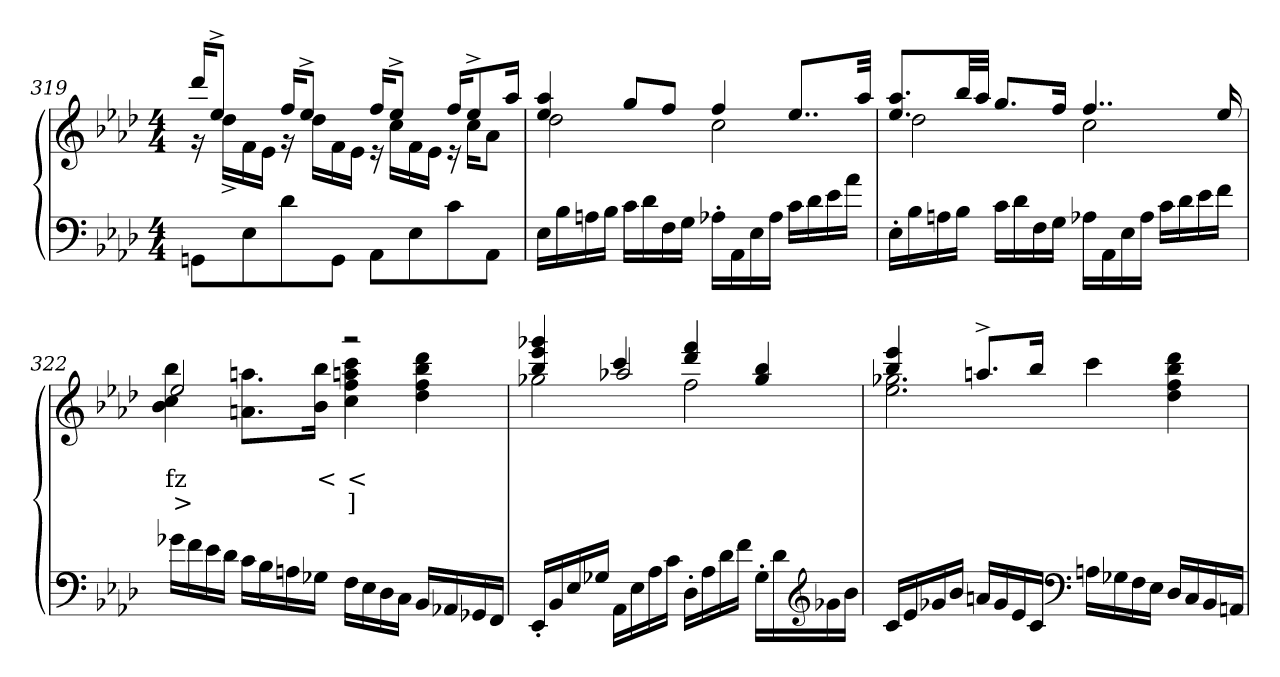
**kern	**kern	**text	**text	**text
*part2	*part1	*part1	*part1	*part1
*staff2	*staff1	*staff1	*staff1	*staff1
*clefF4	*clefG2	*	*	*
*k[b-e-a-d-]	*k[b-e-a-d-]	*	*	*
*M4/4	*M4/4	*	*	*
=319	=319	=319	=319	=319
*	*^	*	*	*
8GGnL	16ddd-KL	16r	.	.	.
.	8ee-^>J	16dd-^>LL	.	.	.
8E-	.	16f	.	.	.
.	16ryy	16e-JJ	.	.	.
8d-	16ffKL	16r	.	.	.
.	8ee-^>J	16dd-LL	.	.	.
8GGJ	.	16f	.	.	.
.	16ryy	16e-JJ	.	.	.
8AA-L	16ffKL	16r	.	.	.
.	8ee-^>J	16ccLL	.	.	.
8E-	.	16f	.	.	.
.	16ryy	16e-JJ	.	.	.
8c	16ffKL	16r	.	.	.
.	8ee-^>	16ccKL	.	.	.
8AA-J	.	8a-J	.	.	.
.	16aa-Jk	.	.	.	.
=320	=320	=320	=320	=320	=320
16E-LL	4aa- 4ee-	2dd-	.	.	.
16B-	.	.	.	.	.
16An	.	.	.	.	.
16B-JJ	.	.	.	.	.
16cLL	8ggL	.	.	.	.
16d-	.	.	.	.	.
16F	8ffJ	.	.	.	.
16GJJ	.	.	.	.	.
16A-X'>LL	4ff	2cc	.	.	.
16AA-	.	.	.	.	.
16E-	.	.	.	.	.
16A-JJ	.	.	.	.	.
16cLL	8..ee-L	.	.	.	.
16d-	.	.	.	.	.
16e-	.	.	.	.	.
16a-JJ	.	.	.	.	.
.	32aa-Jkk	.	.	.	.
=321	=321	=321	=321	=321	=321
16E-'>LL	8.aa- 8.ee-L	2dd-\	.	.	.
16B-	.	.	.	.	.
16An	.	.	.	.	.
16B-JJ	32bb-LL	.	.	.	.
.	32aa-JJJ	.	.	.	.
16cLL	8.ggL	.	.	.	.
16d-	.	.	.	.	.
16F	.	.	.	.	.
16GJJ	16ffJk	.	.	.	.
16A-XLL	4..ff	2cc\	.	.	.
16AA-	.	.	.	.	.
16E-	.	.	.	.	.
16A-JJ	.	.	.	.	.
16cLL	.	.	.	.	.
16d-	.	.	.	.	.
16e-	.	.	.	.	.
16fJJ	16ee-	.	.	.	.
=322	=322	=322	=322	=322	=322
16g-XLL	2ee-	4bb- 4cc 4b-	.	fz	>
16f	.	.	.	.	.
16e-	.	.	.	.	.
16d-JJ	.	.	.	.	.
16cLL	.	8.aan 8.anL	.	.	.
16B-	.	.	.	.	.
16An	.	.	.	.	.
16G-JJ	.	16bb- 16b-Jk	.	<	.
16FLL	2r	4ccc 4aan 4ff 4cc	.	<	]
16E-	.	.	.	.	.
16D-	.	.	.	.	.
16CJJ	.	.	.	.	.
16BB-LL	.	4ddd- 4bb- 4ff 4dd-	.	.	.
16AA-X	.	.	.	.	.
16GG-	.	.	.	.	.
16FFJJ	.	.	.	.	.
=323	=323	=323	=323	=323	=323
*	*	*^	*	*	*
16EE-'>LL	4ggg-X 4eee- 4bb-	2gg-	4ryy	.	.	.
16BB-	.	.	.	.	.	.
16E-	.	.	.	.	.	.
16G-XJJ	.	.	.	.	.	.
16AA-LL	4ccc	.	2aa-X	.	.	.
16E-	.	.	.	.	.	.
16A-	.	.	.	.	.	.
16cJJ	.	.	.	.	.	.
16D-'>LL	4fff 4ddd-	2ff	.	.	.	.
16A-	.	.	.	.	.	.
16d-	.	.	.	.	.	.
16fJJ	.	.	.	.	.	.
16G-'>LL	4bb- 4gg-	.	4ryy	.	.	.
16d-	.	.	.	.	.	.
*clefG2	*	*	*	*	*	*
16g-	.	.	.	.	.	.
16b-JJ	.	.	.	.	.	.
*	*	*v	*v	*	*	*
=324	=324	=324	=324	=324	=324
16cLL	4eee- 4bb-	2.gg-X 2.ee-	.	.	.
16e-	.	.	.	.	.
16g-X	.	.	.	.	.
16b-JJ	.	.	.	.	.
16anLL	8.aan^>L	.	.	.	.
16g-	.	.	.	.	.
16e-	.	.	.	.	.
16cJJ	16bb-Jk	.	.	.	.
*clefF4	*	*	*	*	*
16AnLL	4ccc\	.	.	.	.
16G-	.	.	.	.	.
16F	.	.	.	.	.
16E-JJ	.	.	.	.	.
16D-LL	4ddd- 4bb- 4ff 4dd-	4ryy	.	.	.
16C	.	.	.	.	.
16BB-	.	.	.	.	.
16AAnJJ	.	.	.	.	.
*	*v	*v	*	*	*
=	=	=	=	=
*-	*-	*-	*-	*-
